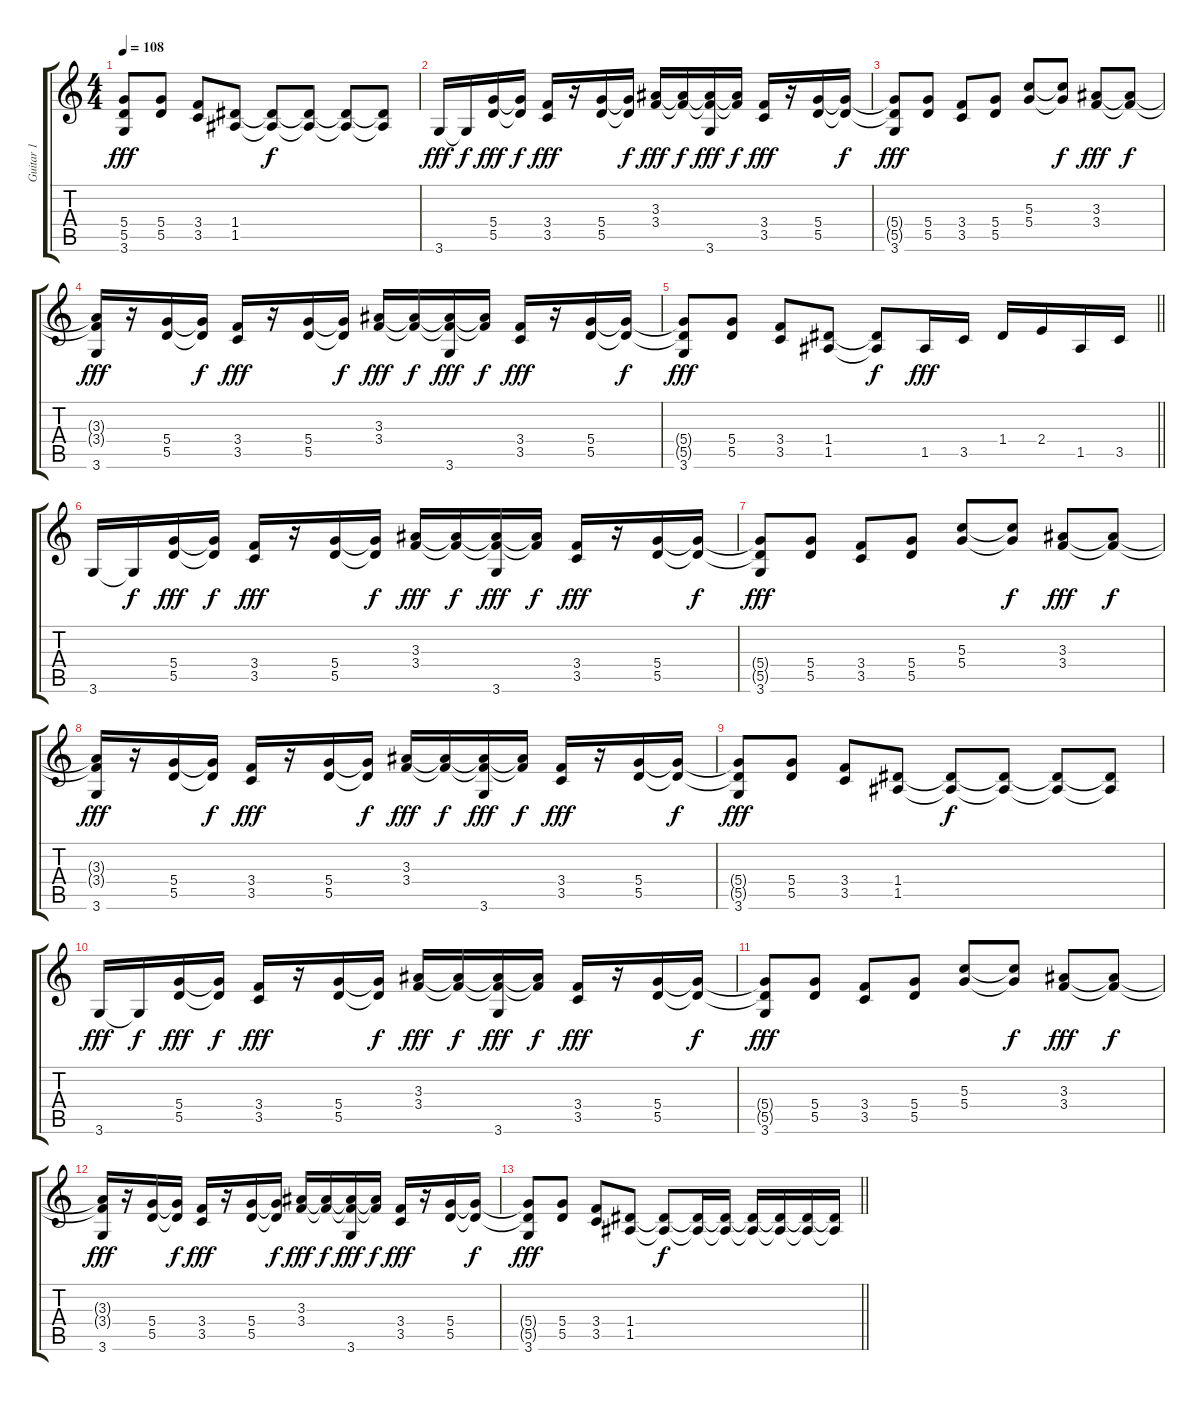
\track ("Guitar 1" "Guitar 1") {instrument distortionguitar}
\staff {score tabs}
\tuning (E4 B3 G3 D3 A2 E2) {hide}
\ts (4 4)
\tempo 108
\clef g2
\ks c
(5.4{t} 5.5{t} 3.6).8{dy fff} (5.4 5.5).8 (3.4 3.5).8 (1.4 1.5).8 (1.4{t} 1.5{t}).8{dy f} (1.4{t} 1.5{t}).8 (1.4{t} 1.5{t}).8 (1.4{t} 1.5{t}).8 |
3.6.16{dy fff} 3.6{t}.16{dy f} (5.4 5.5).16{dy fff} (5.4{t} 5.5{t}).16{dy f} (3.4 3.5).16{dy fff} r.16 (5.4 5.5).16 (5.4{t} 5.5{t}).16{dy f} (3.3 3.4).16{dy fff} (3.3{t} 3.4{t}).16{dy f} (3.3{t} 3.4{t} 3.6).16{dy fff} (3.3{t} 3.4{t}).16{dy f} (3.4 3.5).16{dy fff} r.16 (5.4 5.5).16 (5.4{t} 5.5{t}).16{dy f} |
(5.4{t} 5.5{t} 3.6).8{dy fff} (5.4 5.5).8 (3.4 3.5).8 (5.4 5.5).8 (5.3 5.4).8 (5.3{t} 5.4{t}).8{dy f} (3.3 3.4).8{dy fff} (3.3{t} 3.4{t}).8{dy f} |
(3.3{t} 3.4{t} 3.6).16{dy fff} r.16 (5.4 5.5).16 (5.4{t} 5.5{t}).16{dy f} (3.4 3.5).16{dy fff} r.16 (5.4 5.5).16 (5.4{t} 5.5{t}).16{dy f} (3.3 3.4).16{dy fff} (3.3{t} 3.4{t}).16{dy f} (3.3{t} 3.4{t} 3.6).16{dy fff} (3.3{t} 3.4{t}).16{dy f} (3.4 3.5).16{dy fff} r.16 (5.4 5.5).16 (5.4{t} 5.5{t}).16{dy f} |
\barLineRight lightlight
(5.4{t} 5.5{t} 3.6).8{dy fff} (5.4 5.5).8 (3.4 3.5).8 (1.4 1.5).8 (1.4{t} 1.5{t}).8{dy f} 1.5.16{dy fff} 3.5.16 1.4.16 2.4.16 1.5.16 3.5.16 |
3.6.16 3.6{t}.16{dy f} (5.4 5.5).16{dy fff} (5.4{t} 5.5{t}).16{dy f} (3.4 3.5).16{dy fff} r.16 (5.4 5.5).16 (5.4{t} 5.5{t}).16{dy f} (3.3 3.4).16{dy fff} (3.3{t} 3.4{t}).16{dy f} (3.3{t} 3.4{t} 3.6).16{dy fff} (3.3{t} 3.4{t}).16{dy f} (3.4 3.5).16{dy fff} r.16 (5.4 5.5).16 (5.4{t} 5.5{t}).16{dy f} |
(5.4{t} 5.5{t} 3.6).8{dy fff} (5.4 5.5).8 (3.4 3.5).8 (5.4 5.5).8 (5.3 5.4).8 (5.3{t} 5.4{t}).8{dy f} (3.3 3.4).8{dy fff} (3.3{t} 3.4{t}).8{dy f} |
(3.3{t} 3.4{t} 3.6).16{dy fff} r.16 (5.4 5.5).16 (5.4{t} 5.5{t}).16{dy f} (3.4 3.5).16{dy fff} r.16 (5.4 5.5).16 (5.4{t} 5.5{t}).16{dy f} (3.3 3.4).16{dy fff} (3.3{t} 3.4{t}).16{dy f} (3.3{t} 3.4{t} 3.6).16{dy fff} (3.3{t} 3.4{t}).16{dy f} (3.4 3.5).16{dy fff} r.16 (5.4 5.5).16 (5.4{t} 5.5{t}).16{dy f} |
(5.4{t} 5.5{t} 3.6).8{dy fff} (5.4 5.5).8 (3.4 3.5).8 (1.4 1.5).8 (1.4{t} 1.5{t}).8{dy f} (1.4{t} 1.5{t}).8 (1.4{t} 1.5{t}).8 (1.4{t} 1.5{t}).8 |
3.6.16{dy fff} 3.6{t}.16{dy f} (5.4 5.5).16{dy fff} (5.4{t} 5.5{t}).16{dy f} (3.4 3.5).16{dy fff} r.16 (5.4 5.5).16 (5.4{t} 5.5{t}).16{dy f} (3.3 3.4).16{dy fff} (3.3{t} 3.4{t}).16{dy f} (3.3{t} 3.4{t} 3.6).16{dy fff} (3.3{t} 3.4{t}).16{dy f} (3.4 3.5).16{dy fff} r.16 (5.4 5.5).16 (5.4{t} 5.5{t}).16{dy f} |
(5.4{t} 5.5{t} 3.6).8{dy fff} (5.4 5.5).8 (3.4 3.5).8 (5.4 5.5).8 (5.3 5.4).8 (5.3{t} 5.4{t}).8{dy f} (3.3 3.4).8{dy fff} (3.3{t} 3.4{t}).8{dy f} |
(3.3{t} 3.4{t} 3.6).16{dy fff} r.16 (5.4 5.5).16 (5.4{t} 5.5{t}).16{dy f} (3.4 3.5).16{dy fff} r.16 (5.4 5.5).16 (5.4{t} 5.5{t}).16{dy f} (3.3 3.4).16{dy fff} (3.3{t} 3.4{t}).16{dy f} (3.3{t} 3.4{t} 3.6).16{dy fff} (3.3{t} 3.4{t}).16{dy f} (3.4 3.5).16{dy fff} r.16 (5.4 5.5).16 (5.4{t} 5.5{t}).16{dy f} |
\barLineRight lightlight
(5.4{t} 5.5{t} 3.6).8{dy fff} (5.4 5.5).8 (3.4 3.5).8 (1.4 1.5).8 (1.4{t} 1.5{t}).8{dy f} (1.4{t} 1.5{t}).16 (1.4{t} 1.5{t}).16 (1.4{t} 1.5{t}).16 (1.4{t} 1.5{t}).16 (1.4{t} 1.5{t}).16 (1.4{t} 1.5{t}).16
